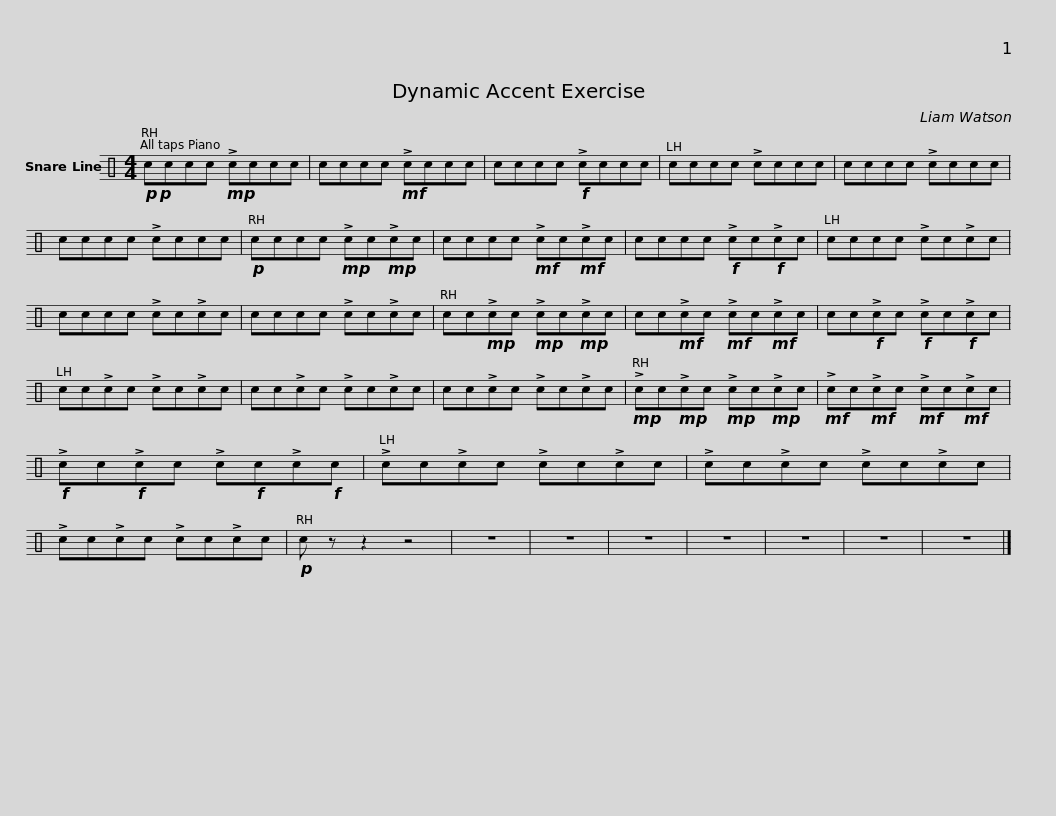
X:1
L:1/8
M:4/4
I:linebreak $
K:C
V:1 perc
K:none
V:1
!p!!p! cccc!mp! !>!cccc | cccc!mf! !>!cccc | cccc!f! !>!cccc | cccc !>!cccc | cccc !>!cccc | %5
 cccc !>!cccc |$!p! cccc!mp! !>!cc!mp!!>!cc | cccc!mf! !>!cc!mf!!>!cc | cccc!f! !>!cc!f!!>!cc | cccc !>!cc!>!cc | %10
 cccc !>!cc!>!cc | cccc !>!cc!>!cc |$ cc!mp!!>!cc!mp! !>!cc!mp!!>!cc | cc!mf!!>!cc!mf! !>!cc!mf!!>!cc | cc!f!!>!cc!f! !>!cc!f!!>!cc | %15
 cc!>!cc !>!cc!>!cc | cc!>!cc !>!cc!>!cc | cc!>!cc !>!cc!>!cc |$!mp! !>!cc!mp!!>!cc!mp! !>!cc!mp!!>!cc |!mf! !>!cc!mf!!>!cc!mf! !>!cc!mf!!>!cc | %20
!f! !>!cc!f!!>!cc !>!c!f!c!>!c!f!c | !>!cc!>!cc !>!cc!>!cc | !>!cc!>!cc !>!cc!>!cc | !>!cc!>!cc !>!cc!>!cc |$!p! c z z2 z4 | %25
 z8 | z8 | z8 | z8 | z8 | %30
 z8 | z8 |] %32
